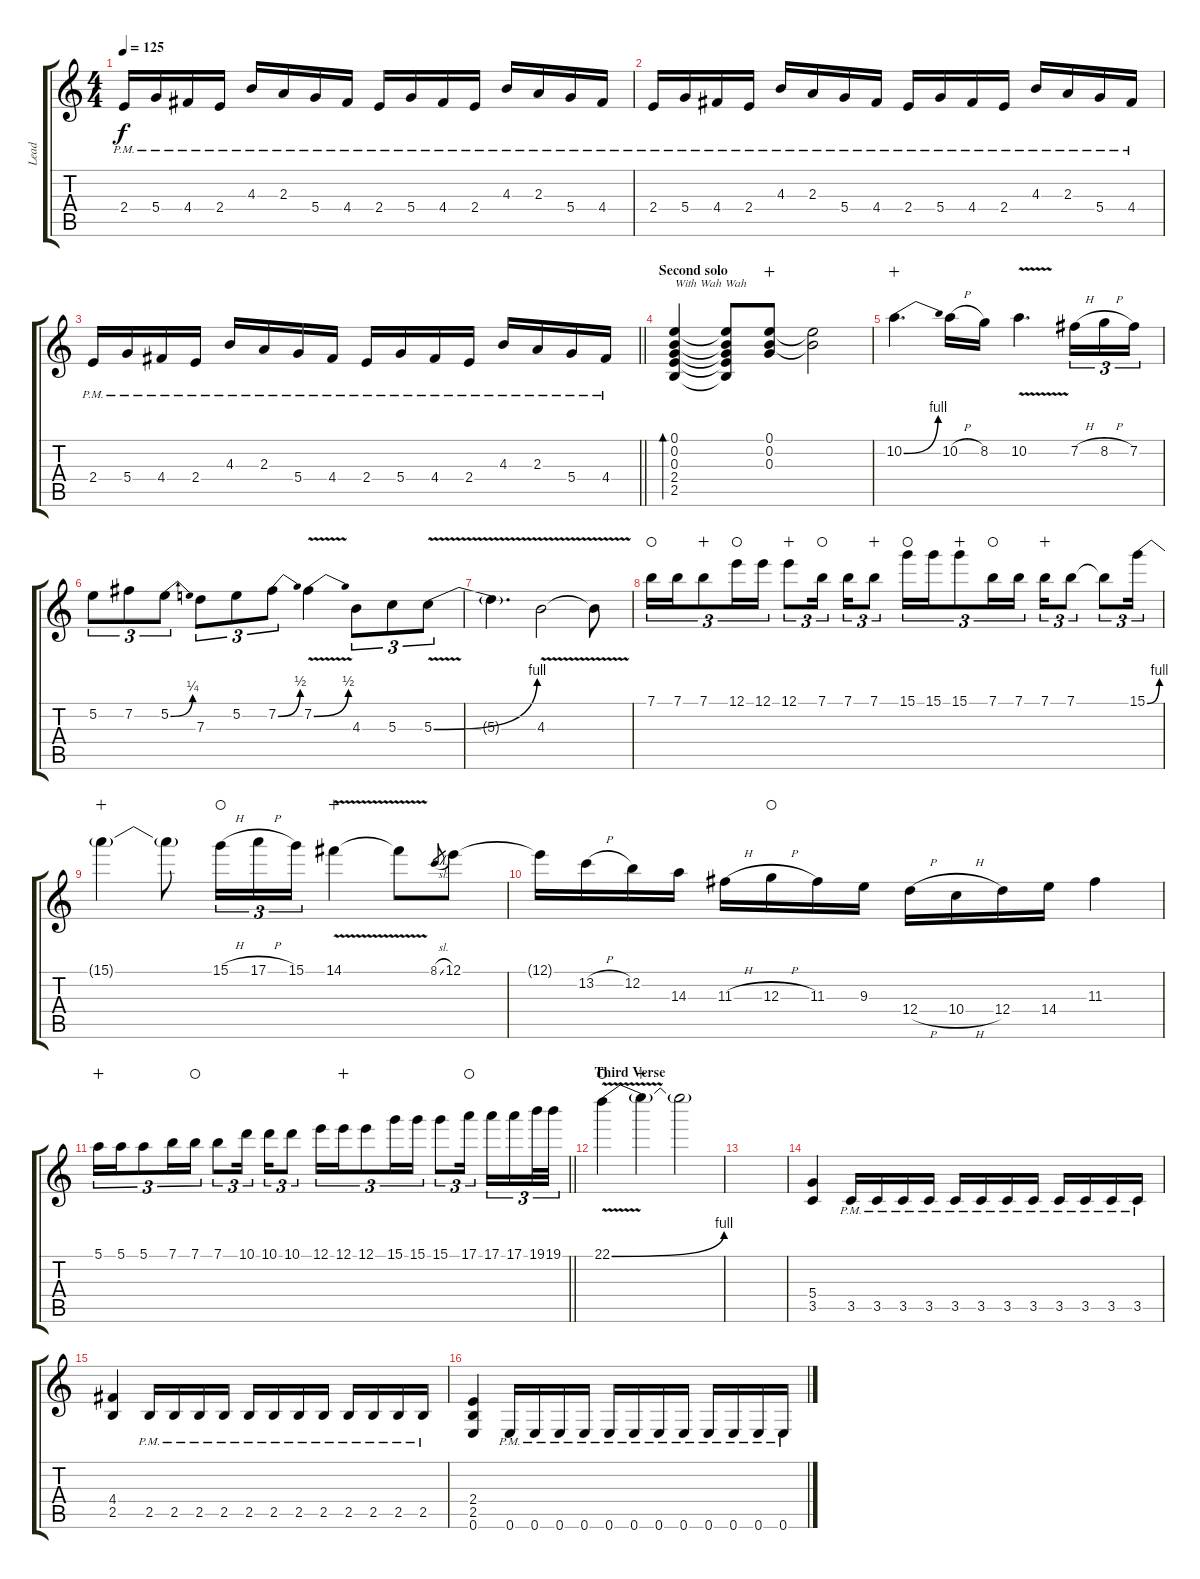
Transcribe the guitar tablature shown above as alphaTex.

\track ("Lead" "Lead") {instrument distortionguitar}
\staff {score tabs}
\tuning (E4 B3 G3 D3 A2 E2) {hide}
\ts (4 4)
\tempo 125
\clef g2
\ks c
2.4{pm}.16{dy f} 5.4{pm}.16 4.4{pm}.16 2.4{pm}.16 4.3{pm}.16 2.3{pm}.16 5.4{pm}.16 4.4{pm}.16 2.4{pm}.16 5.4{pm}.16 4.4{pm}.16 2.4{pm}.16 4.3{pm}.16 2.3{pm}.16 5.4{pm}.16 4.4{pm}.16 |
2.4{pm}.16 5.4{pm}.16 4.4{pm}.16 2.4{pm}.16 4.3{pm}.16 2.3{pm}.16 5.4{pm}.16 4.4{pm}.16 2.4{pm}.16 5.4{pm}.16 4.4{pm}.16 2.4{pm}.16 4.3{pm}.16 2.3{pm}.16 5.4{pm}.16 4.4{pm}.16 |
\barLineRight lightlight
2.4{pm}.16 5.4{pm}.16 4.4{pm}.16 2.4{pm}.16 4.3{pm}.16 2.3{pm}.16 5.4{pm}.16 4.4{pm}.16 2.4{pm}.16 5.4{pm}.16 4.4{pm}.16 2.4{pm}.16 4.3{pm}.16 2.3{pm}.16 5.4{pm}.16 4.4{pm}.16 |
\section ("" "Second solo")
(0.1 0.2 0.3 2.4 2.5).4{bd 480 txt "With Wah Wah" volume 16 instrument distortionguitar} (0.1{t} 0.2{t} 0.3{t} 2.4{t} 2.5{t}).8 (0.1 0.2 0.3).8{wahc} (0.1{t} 0.2{t}).2 |
10.2{be (bend 0 0 60 4)}.4{d wahc} 10.2{h}.16 8.2.16 10.2{v}.4{d} 7.2{h}.16{tu (3 2)} 8.2{h}.16{tu (3 2)} 7.2.16{tu (3 2)} |
5.2.8{tu (3 2)} 7.2.8{tu (3 2)} 5.2{be (bend 0 0 60 1)}.8{tu (3 2)} 7.3.8{tu (3 2)} 5.2.8{tu (3 2)} 7.2{be (bend 0 0 60 2)}.8{tu (3 2)} 7.2{be (bend 0 0 60 2) v}.4 4.3.8{tu (3 2)} 5.3.8{tu (3 2)} 5.3{be (bend 0 0 60 4) v}.8{tu (3 2)} |
5.3{t}.4{d} 4.3{v}.2 4.3{t}.8 |
7.1.16{tu (3 2) waho} 7.1.16{tu (3 2)} 7.1.8{tu (3 2) wahc} 12.1.16{tu (3 2) waho} 12.1.16{tu (3 2)} 12.1.8{tu (3 2) wahc} 7.1.16{tu (3 2) waho beam splitsecondary} 7.1.16{tu (3 2)} 7.1.8{tu (3 2) wahc} 15.1.16{tu (3 2) waho} 15.1.16{tu (3 2)} 15.1.8{tu (3 2) wahc} 7.1.16{tu (3 2) waho} 7.1.16{tu (3 2)} 7.1.16{tu (3 2) wahc} 7.1.8{tu (3 2)} 7.1{t}.8{tu (3 2)} 15.1{be (bend 0 0 60 4)}.16{tu (3 2)} |
15.1{t}.4{wahc} 15.1{t}.8 15.1{h}.16{tu (3 2) waho} 17.1{h}.16{tu (3 2)} 15.1.16{tu (3 2)} 14.1{v}.4{wahc} 14.1{t}.8 8.1{sl}.8{gr} 12.1.8 |
12.1{t}.16 13.2{h}.16 12.2.16 14.3.16 11.3{h}.16 12.3{h}.16{waho} 11.3.16 9.3.16 12.4{h}.16 10.4{h}.16 12.4.16 14.4.16 11.3.4 |
\barLineRight lightlight
5.1.16{tu (3 2) wahc} 5.1.16{tu (3 2)} 5.1.8{tu (3 2)} 7.1.16{tu (3 2)} 7.1.16{tu (3 2) waho} 7.1.8{tu (3 2)} 10.1.16{tu (3 2) beam splitsecondary} 10.1.16{tu (3 2)} 10.1.8{tu (3 2)} 12.1.16{tu (3 2)} 12.1.16{tu (3 2) wahc} 12.1.8{tu (3 2)} 15.1.16{tu (3 2)} 15.1.16{tu (3 2)} 15.1.8{tu (3 2)} 17.1.16{tu (3 2) waho beam splitsecondary} 17.1.16{tu (3 2)} 17.1.16{tu (3 2)} 19.1.32{tu (3 2)} 19.1.32{tu (3 2)} |
\section ("" "Third Verse")
22.1{be (bend 0 0 60 4) v}.4{waho} 22.1{t}.4{wahc} 22.1{t}.2 |
|
(5.4 3.5).4{instrument distortionguitar} 3.5{pm}.16 3.5{pm}.16 3.5{pm}.16 3.5{pm}.16 3.5{pm}.16 3.5{pm}.16 3.5{pm}.16 3.5{pm}.16 3.5{pm}.16 3.5{pm}.16 3.5{pm}.16 3.5{pm}.16 |
(4.4 2.5).4 2.5{pm}.16 2.5{pm}.16 2.5{pm}.16 2.5{pm}.16 2.5{pm}.16 2.5{pm}.16 2.5{pm}.16 2.5{pm}.16 2.5{pm}.16 2.5{pm}.16 2.5{pm}.16 2.5{pm}.16 |
(2.4 2.5 0.6).4 0.6{pm}.16 0.6{pm}.16 0.6{pm}.16 0.6{pm}.16 0.6{pm}.16 0.6{pm}.16 0.6{pm}.16 0.6{pm}.16 0.6{pm}.16 0.6{pm}.16 0.6{pm}.16 0.6{pm}.16
